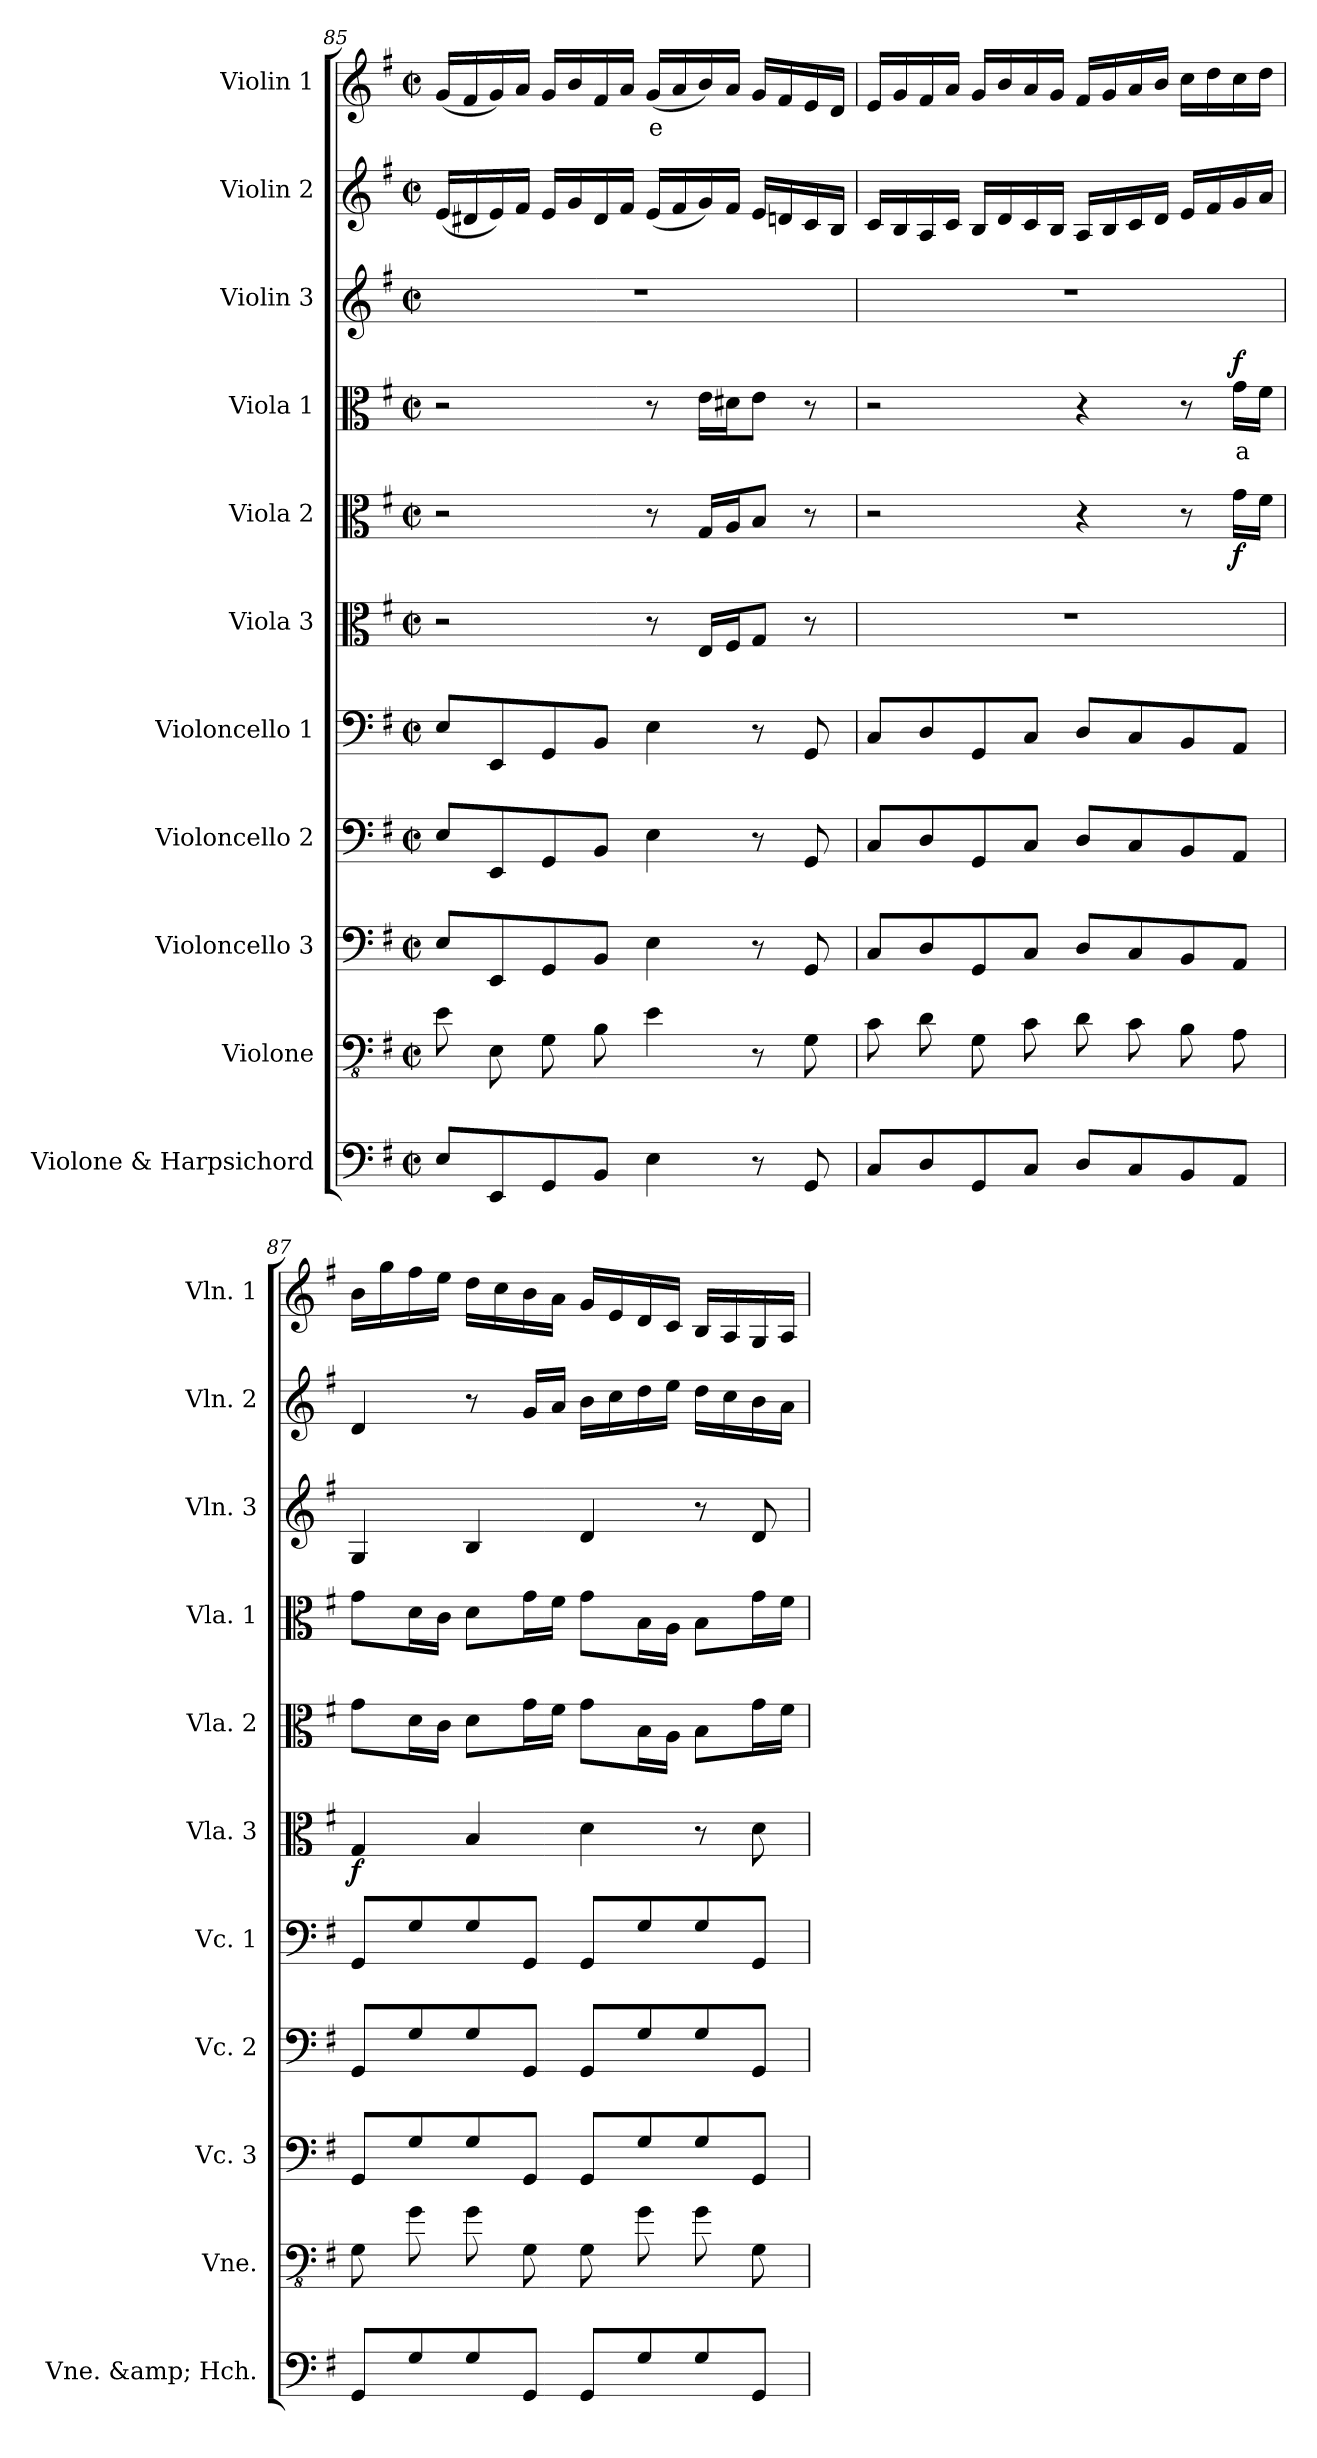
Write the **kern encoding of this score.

**kern	**kern	**kern	**kern	**kern	**kern	**dynam	**kern	**dynam	**kern	**text	**dynam	**kern	**kern	**kern	**text
*part11	*part10	*part9	*part8	*part7	*part6	*part6	*part5	*part5	*part4	*part4	*part4	*part3	*part2	*part1	*part1
*staff11	*staff10	*staff9	*staff8	*staff7	*staff6	*staff6	*staff5	*staff5	*staff4	*staff4	*staff4	*staff3	*staff2	*staff1	*staff1
*I"Violone &amp; Harpsichord	*I"Violone	*I"Violoncello 3	*I"Violoncello 2	*I"Violoncello 1	*I"Viola 3	*	*I"Viola 2	*	*I"Viola 1	*	*	*I"Violin 3	*I"Violin 2	*I"Violin 1	*
*I'Vne. &amp; Hch.	*I'Vne.	*I'Vc. 3	*I'Vc. 2	*I'Vc. 1	*I'Vla. 3	*	*I'Vla. 2	*	*I'Vla. 1	*	*	*I'Vln. 3	*I'Vln. 2	*I'Vln. 1	*
*clefF4	*clefFv4	*clefF4	*clefF4	*clefF4	*clefC3	*	*clefC3	*	*clefC3	*	*	*clefG2	*clefG2	*clefG2	*
*	*ITrd7c12	*	*	*	*	*	*	*	*	*	*	*	*	*	*
*k[f#]	*k[f#]	*k[f#]	*k[f#]	*k[f#]	*k[f#]	*	*k[f#]	*	*k[f#]	*	*	*k[f#]	*k[f#]	*k[f#]	*
*M4/4	*M4/4	*M4/4	*M4/4	*M4/4	*M4/4	*	*M4/4	*	*M4/4	*	*	*M4/4	*M4/4	*M4/4	*
*met(c|)	*met(c|)	*met(c|)	*met(c|)	*met(c|)	*met(c|)	*	*met(c|)	*	*met(c|)	*	*	*met(c|)	*met(c|)	*met(c|)	*
=85	=85	=85	=85	=85	=85	=85	=85	=85	=85	=85	=85	=85	=85	=85	=85
8E/L	8EE	8E/L	8E/L	8E/L	2r	.	2r	.	2r	.	.	1r	(16e/LL	(16g/LL	.
.	.	.	.	.	.	.	.	.	.	.	.	.	16d#X/	16f#/	.
8EE/	8EEE	8EE/	8EE/	8EE/	.	.	.	.	.	.	.	.	16e/)	16g/)	.
.	.	.	.	.	.	.	.	.	.	.	.	.	16f#/JJ	16a/JJ	.
8GG/	8GGG	8GG/	8GG/	8GG/	.	.	.	.	.	.	.	.	16e/LL	16g/LL	.
.	.	.	.	.	.	.	.	.	.	.	.	.	16g/	16b/	.
8BB/J	8BBB	8BB/J	8BB/J	8BB/J	.	.	.	.	.	.	.	.	16d#/	16f#/	.
.	.	.	.	.	.	.	.	.	.	.	.	.	16f#/JJ	16a/JJ	.
!	!	!	!	!	!	!	!	!	!	!	!	!	!	!	!LO:LY:color=#FF0000
4E\	4EE	4E\	4E\	4E\	8r	.	8r	.	8r	.	.	.	(16e/LL	(16g/LL	e
.	.	.	.	.	.	.	.	.	.	.	.	.	16f#/	16a/	.
.	.	.	.	.	16E/LL	.	16G/LL	.	16e\LL	.	.	.	16g/)	16b/)	.
.	.	.	.	.	16F#/J	.	16A/J	.	16d#X\J	.	.	.	16f#/JJ	16a/JJ	.
8r	8r	8r	8r	8r	8G/J	.	8B/J	.	8e\J	.	.	.	16e/LL	16g/LL	.
.	.	.	.	.	.	.	.	.	.	.	.	.	16dn/	16f#/	.
8GG/	8GGG	8GG/	8GG/	8GG/	8r	.	8r	.	8r	.	.	.	16c/	16e/	.
.	.	.	.	.	.	.	.	.	.	.	.	.	16B/JJ	16d/JJ	.
=86	=86	=86	=86	=86	=86	=86	=86	=86	=86	=86	=86	=86	=86	=86	=86
8C/L	8CC	8C/L	8C/L	8C/L	1r	.	2r	.	2r	.	.	1r	16c/LL	16e/LL	.
.	.	.	.	.	.	.	.	.	.	.	.	.	16B/	16g/	.
8D/	8DD	8D/	8D/	8D/	.	.	.	.	.	.	.	.	16A/	16f#/	.
.	.	.	.	.	.	.	.	.	.	.	.	.	16c/JJ	16a/JJ	.
8GG/	8GGG	8GG/	8GG/	8GG/	.	.	.	.	.	.	.	.	16B/LL	16g/LL	.
.	.	.	.	.	.	.	.	.	.	.	.	.	16d/	16b/	.
8C/J	8CC	8C/J	8C/J	8C/J	.	.	.	.	.	.	.	.	16c/	16a/	.
.	.	.	.	.	.	.	.	.	.	.	.	.	16B/JJ	16g/JJ	.
8D/L	8DD	8D/L	8D/L	8D/L	.	.	4r	.	4r	.	.	.	16A/LL	16f#/LL	.
.	.	.	.	.	.	.	.	.	.	.	.	.	16B/	16g/	.
8C/	8CC	8C/	8C/	8C/	.	.	.	.	.	.	.	.	16c/	16a/	.
.	.	.	.	.	.	.	.	.	.	.	.	.	16d/JJ	16b/JJ	.
8BB/	8BBB	8BB/	8BB/	8BB/	.	.	8r	.	8r	.	.	.	16e/LL	16cc\LL	.
.	.	.	.	.	.	.	.	.	.	.	.	.	16f#/	16dd\	.
!	!	!	!	!	!	!	!	!LO:DY:b	!	!LO:LY:color=#FF0000	!LO:DY:b	!	!	!	!
8AA/J	8AAA	8AA/J	8AA/J	8AA/J	.	.	16g\LL	f	16g\LL	a	f	.	16g/	16cc\	.
.	.	.	.	.	.	.	16f#\JJ	.	16f#\JJ	.	.	.	16a/JJ	16dd\JJ	.
=87	=87	=87	=87	=87	=87	=87	=87	=87	=87	=87	=87	=87	=87	=87	=87
!	!	!	!	!	!	!LO:DY:b	!	!	!	!	!	!	!	!	!
8GG/L	8GGG	8GG/L	8GG/L	8GG/L	4G/	f	8g\L	.	8g\L	.	.	4G/	4d/	16b\LL	.
.	.	.	.	.	.	.	.	.	.	.	.	.	.	16gg\	.
8G/	8GG	8G/	8G/	8G/	.	.	16d\L	.	16d\L	.	.	.	.	16ff#\	.
.	.	.	.	.	.	.	16c\JJ	.	16c\JJ	.	.	.	.	16ee\JJ	.
8G/	8GG	8G/	8G/	8G/	4B/	.	8d\L	.	8d\L	.	.	4B/	8r	16dd\LL	.
.	.	.	.	.	.	.	.	.	.	.	.	.	.	16cc\	.
8GG/J	8GGG	8GG/J	8GG/J	8GG/J	.	.	16g\L	.	16g\L	.	.	.	16g/LL	16b\	.
.	.	.	.	.	.	.	16f#\JJ	.	16f#\JJ	.	.	.	16a/JJ	16a\JJ	.
8GG/L	8GGG	8GG/L	8GG/L	8GG/L	4d\	.	8g\L	.	8g\L	.	.	4d/	16b\LL	16g/LL	.
.	.	.	.	.	.	.	.	.	.	.	.	.	16cc\	16e/	.
8G/	8GG	8G/	8G/	8G/	.	.	16B\L	.	16B\L	.	.	.	16dd\	16d/	.
.	.	.	.	.	.	.	16A\JJ	.	16A\JJ	.	.	.	16ee\JJ	16c/JJ	.
8G/	8GG	8G/	8G/	8G/	8r	.	8B\L	.	8B\L	.	.	8r	16dd\LL	16B/LL	.
.	.	.	.	.	.	.	.	.	.	.	.	.	16cc\	16A/	.
8GG/J	8GGG	8GG/J	8GG/J	8GG/J	8d\	.	16g\L	.	16g\L	.	.	8d/	16b\	16G/	.
.	.	.	.	.	.	.	16f#\JJ	.	16f#\JJ	.	.	.	16a\JJ	16A/JJ	.
=	=	=	=	=	=	=	=	=	=	=	=	=	=	=	=
*-	*-	*-	*-	*-	*-	*-	*-	*-	*-	*-	*-	*-	*-	*-	*-
